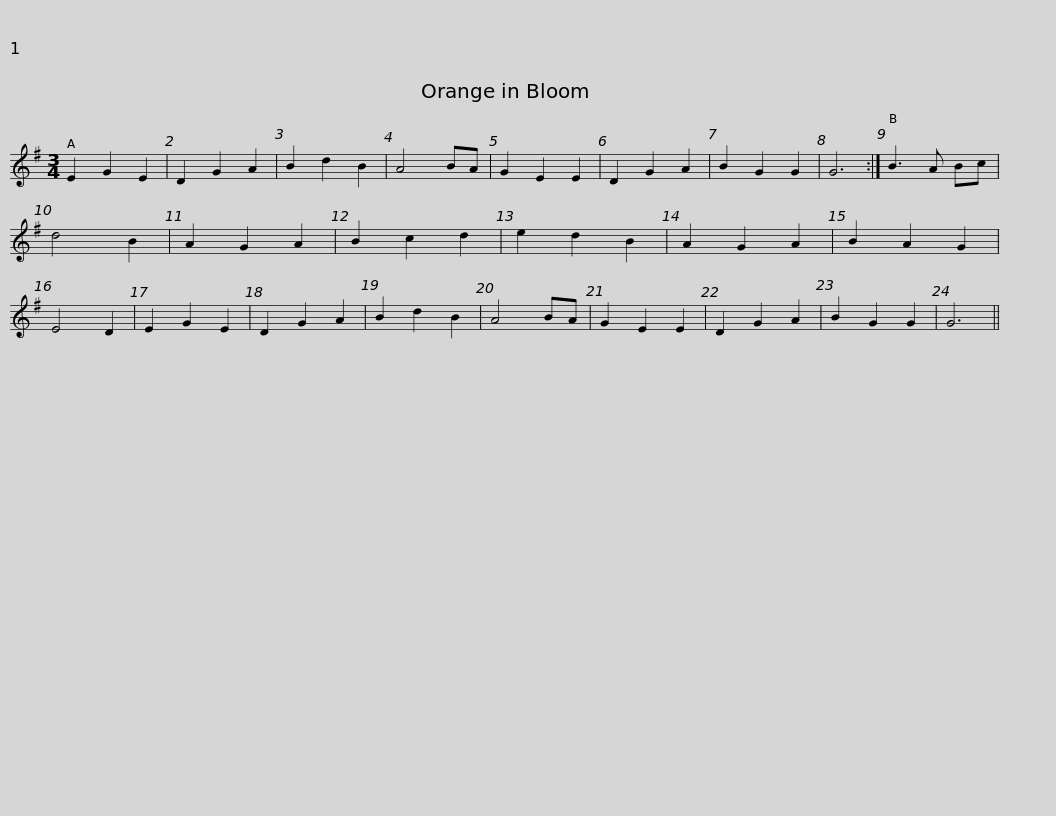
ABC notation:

X:1
L:1/8
M:3/4
I:linebreak $
K:G
V:1 treble
V:1
 E2 G2 E2 | D2 G2 A2 | B2 d2 B2 | A4 BA | G2 E2 E2 | %5
 D2 G2 A2 | B2 G2 G2 | G6 :| B3 A Bc | d4 B2 | %10
 A2 G2 A2 | B2 c2 d2 | e2 d2 B2 |$ A2 G2 A2 | B2 A2 G2 | %15
 E4 D2 | E2 G2 E2 | D2 G2 A2 | B2 d2 B2 | A4 BA | %20
 G2 E2 E2 | D2 G2 A2 | B2 G2 G2 | G6 || %24
